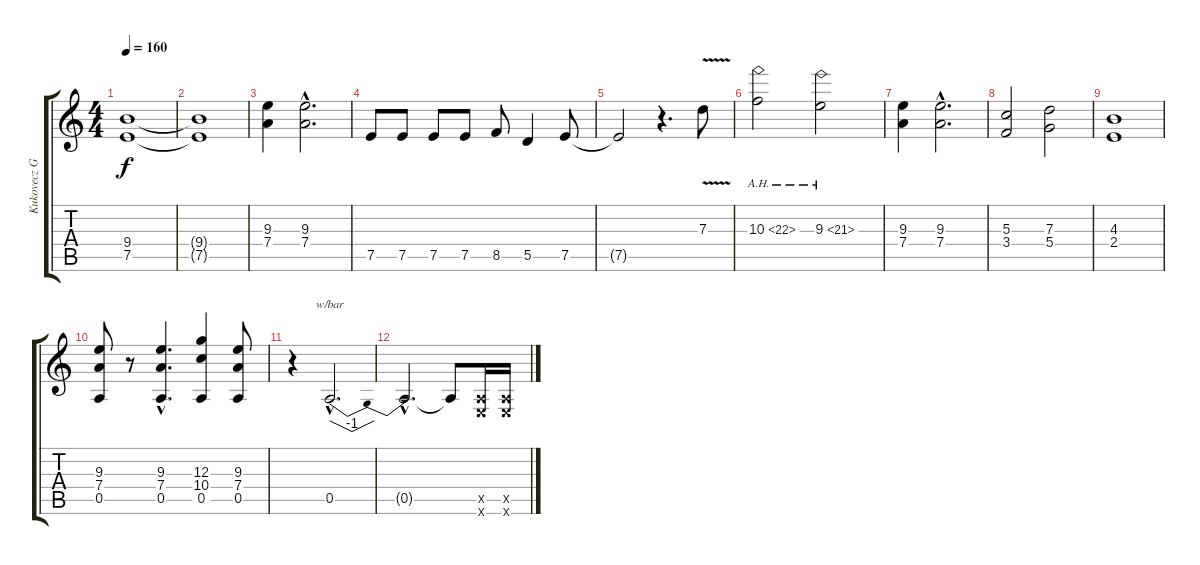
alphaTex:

\track ("Kukovecz Gábor" "Kukovecz G") {instrument distortionguitar}
\staff {score tabs}
\tuning (E4 B3 G3 D3 A2 E2) {hide}
\ts (4 4)
\tempo 160
\clef g2
\ks c
(9.4 7.5).1{dy f} |
(9.4{t} 7.5{t}).1 |
(9.3 7.4).4 (9.3{hac} 7.4{hac}).2{d} |
7.5.8 7.5.8 7.5.8 7.5.8 8.5.8 5.5.4 7.5.8 |
7.5{t}.2 r.4{d} 7.3{v}.8 |
10.3{ah 12}.2 9.3{ah 12}.2 |
(9.3 7.4).4 (9.3{hac} 7.4{hac}).2{d} |
(5.3 3.4).2 (7.3 5.4).2 |
(4.3 2.4).1 |
(9.3 7.4 0.5).8 r.8 (9.3{hac} 7.4{hac} 0.5{hac}).4{d} (12.3 10.4 0.5).4 (9.3 7.4 0.5).8 |
r.4 0.5{hac}.2{d tbe (dip default 0 0 30 -4 60 0)} |
0.5{hac t}.2{d} 0.5{t}.8 (0.5{x} 0.6{x}).16 (0.5{x} 0.6{x}).16
